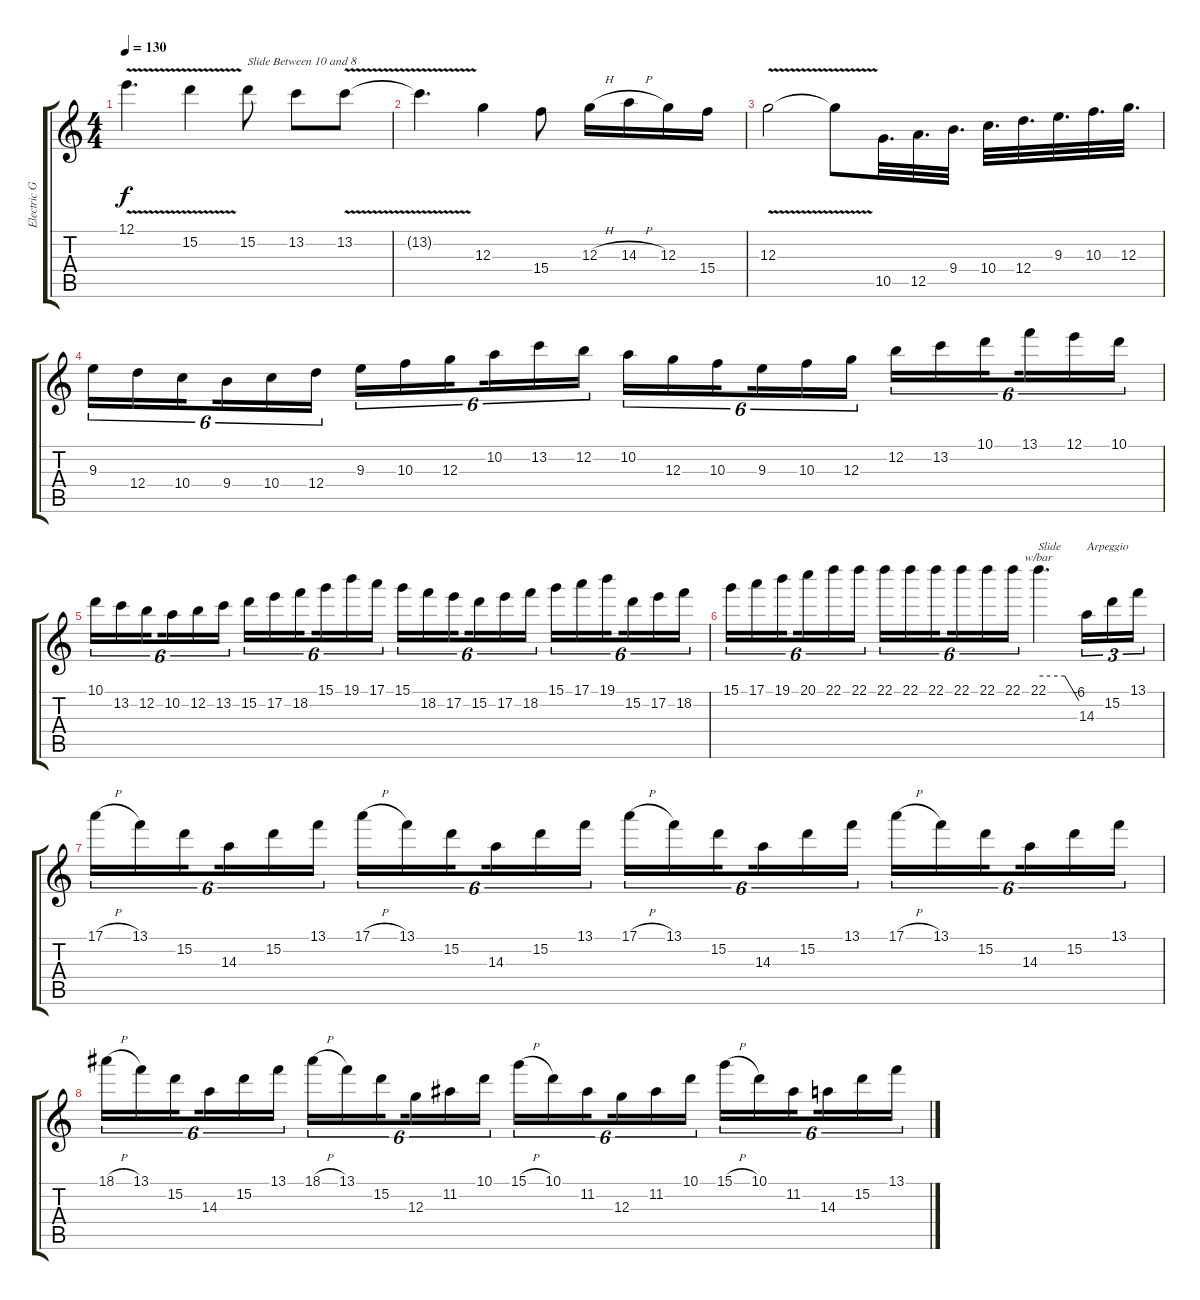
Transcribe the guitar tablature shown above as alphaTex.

\track ("Electric Guitar" "Electric G") {instrument distortionguitar}
\staff {score tabs}
\tuning (E4 B3 G3 D3 A2 E2) {hide}
\ts (4 4)
\tempo 130
\clef g2
\ks c
12.1{v}.4{d dy f} 15.2{v}.4 15.2.8{txt "Slide Between 10 and 8"} 13.2.8 13.2{v}.8 |
13.2{t}.4{d} 12.3.4 15.4.8 12.3{h}.16 14.3{h}.16 12.3.16 15.4.16 |
12.3{v}.2 12.3{t}.8 10.5.32{d} 12.5.32{d} 9.4.32{d} 10.4.32{d} 12.4.32{d} 9.3.32{d} 10.3.32{d} 12.3.32{d} |
9.3.16{tu (6 4)} 12.4.16{tu (6 4)} 10.4.16{tu (6 4) beam splitsecondary} 9.4.16{tu (6 4)} 10.4.16{tu (6 4)} 12.4.16{tu (6 4)} 9.3.16{tu (6 4)} 10.3.16{tu (6 4)} 12.3.16{tu (6 4) beam splitsecondary} 10.2.16{tu (6 4)} 13.2.16{tu (6 4)} 12.2.16{tu (6 4)} 10.2.16{tu (6 4)} 12.3.16{tu (6 4)} 10.3.16{tu (6 4) beam splitsecondary} 9.3.16{tu (6 4)} 10.3.16{tu (6 4)} 12.3.16{tu (6 4)} 12.2.16{tu (6 4)} 13.2.16{tu (6 4)} 10.1.16{tu (6 4) beam splitsecondary} 13.1.16{tu (6 4)} 12.1.16{tu (6 4)} 10.1.16{tu (6 4)} |
10.1.16{tu (6 4)} 13.2.16{tu (6 4)} 12.2.16{tu (6 4) beam splitsecondary} 10.2.16{tu (6 4)} 12.2.16{tu (6 4)} 13.2.16{tu (6 4)} 15.2.16{tu (6 4)} 17.2.16{tu (6 4)} 18.2.16{tu (6 4) beam splitsecondary} 15.1.16{tu (6 4)} 19.1.16{tu (6 4)} 17.1.16{tu (6 4)} 15.1.16{tu (6 4)} 18.2.16{tu (6 4)} 17.2.16{tu (6 4) beam splitsecondary} 15.2.16{tu (6 4)} 17.2.16{tu (6 4)} 18.2.16{tu (6 4)} 15.1.16{tu (6 4)} 17.1.16{tu (6 4)} 19.1.16{tu (6 4) beam splitsecondary} 15.2.16{tu (6 4)} 17.2.16{tu (6 4)} 18.2.16{tu (6 4)} |
15.1.16{tu (6 4)} 17.1.16{tu (6 4)} 19.1.16{tu (6 4) beam splitsecondary} 20.1.16{tu (6 4)} 22.1.16{tu (6 4)} 22.1.16{tu (6 4)} 22.1.16{tu (6 4)} 22.1.16{tu (6 4)} 22.1.16{tu (6 4) beam splitsecondary} 22.1.16{tu (6 4)} 22.1.16{tu (6 4)} 22.1.16{tu (6 4)} 22.1.4{d tbe (custom default 0 0 39 0 60 -24) txt "Slide"} 14.3.16{tu (3 2) txt "Arpeggio"} 15.2.16{tu (3 2)} 13.1.16{tu (3 2)} |
17.1{h}.16{tu (6 4)} 13.1.16{tu (6 4)} 15.2.16{tu (6 4) beam splitsecondary} 14.3.16{tu (6 4)} 15.2.16{tu (6 4)} 13.1.16{tu (6 4)} 17.1{h}.16{tu (6 4)} 13.1.16{tu (6 4)} 15.2.16{tu (6 4) beam splitsecondary} 14.3.16{tu (6 4)} 15.2.16{tu (6 4)} 13.1.16{tu (6 4)} 17.1{h}.16{tu (6 4)} 13.1.16{tu (6 4)} 15.2.16{tu (6 4) beam splitsecondary} 14.3.16{tu (6 4)} 15.2.16{tu (6 4)} 13.1.16{tu (6 4)} 17.1{h}.16{tu (6 4)} 13.1.16{tu (6 4)} 15.2.16{tu (6 4) beam splitsecondary} 14.3.16{tu (6 4)} 15.2.16{tu (6 4)} 13.1.16{tu (6 4)} |
18.1{h}.16{tu (6 4)} 13.1.16{tu (6 4)} 15.2.16{tu (6 4) beam splitsecondary} 14.3.16{tu (6 4)} 15.2.16{tu (6 4)} 13.1.16{tu (6 4)} 18.1{h}.16{tu (6 4)} 13.1.16{tu (6 4)} 15.2.16{tu (6 4) beam splitsecondary} 12.3.16{tu (6 4)} 11.2.16{tu (6 4)} 10.1.16{tu (6 4)} 15.1{h}.16{tu (6 4)} 10.1.16{tu (6 4)} 11.2.16{tu (6 4) beam splitsecondary} 12.3.16{tu (6 4)} 11.2.16{tu (6 4)} 10.1.16{tu (6 4)} 15.1{h}.16{tu (6 4)} 10.1.16{tu (6 4)} 11.2.16{tu (6 4) beam splitsecondary} 14.3.16{tu (6 4)} 15.2.16{tu (6 4)} 13.1.16{tu (6 4)}
